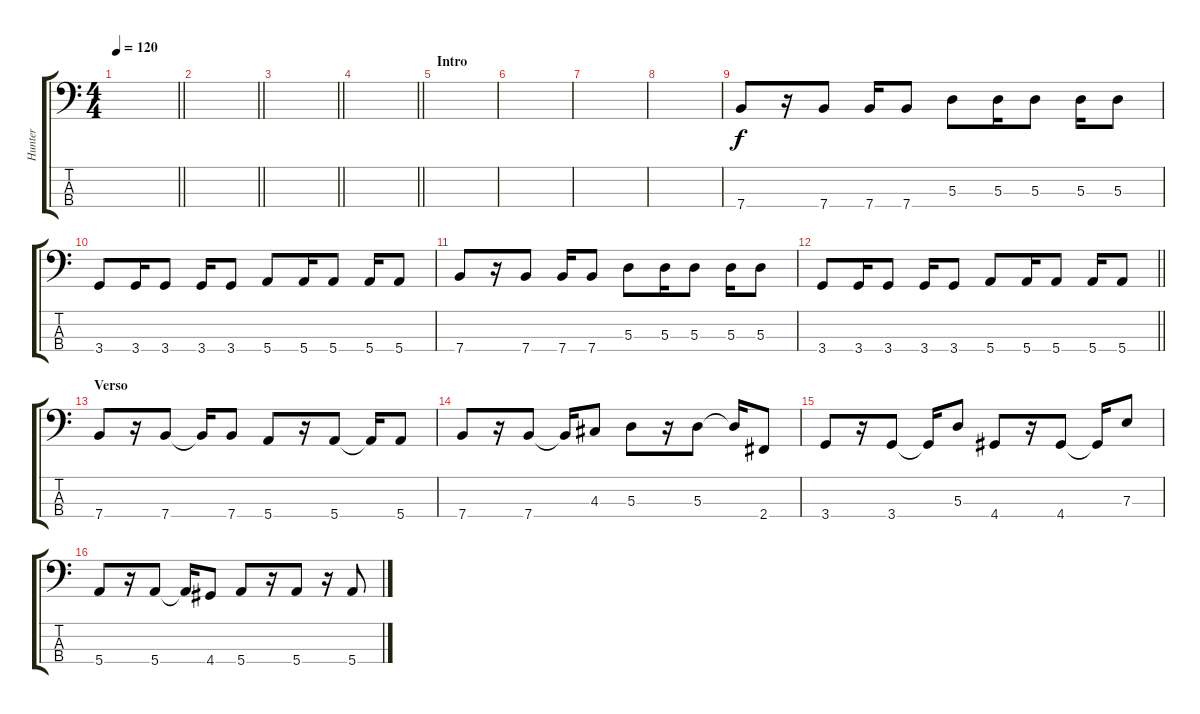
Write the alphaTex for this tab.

\track ("Hunter" "Hunter") {instrument electricbasspick}
\staff {score tabs}
\tuning (G2 D2 A1 E1) {hide}
\ts (4 4)
\tempo 120
\clef f4
\barLineRight lightlight
\ks c
|
\barLineRight lightlight
|
\barLineRight lightlight
|
\barLineRight lightlight
|
\section ("" "Intro")
|
|
|
|
7.4.8 r.16 7.4.8 7.4.16 7.4.8 5.3.8 5.3.16 5.3.8 5.3.16 5.3.8 |
3.4.8 3.4.16 3.4.8 3.4.16 3.4.8 5.4.8 5.4.16 5.4.8 5.4.16 5.4.8 |
7.4.8 r.16 7.4.8 7.4.16 7.4.8 5.3.8 5.3.16 5.3.8 5.3.16 5.3.8 |
\barLineRight lightlight
3.4.8 3.4.16 3.4.8 3.4.16 3.4.8 5.4.8 5.4.16 5.4.8 5.4.16 5.4.8 |
\section ("" "Verso")
7.4.8 r.16 7.4.8 7.4{t}.16 7.4.8 5.4.8 r.16 5.4.8 5.4{t}.16 5.4.8 |
7.4.8 r.16 7.4.8 7.4{t}.16 4.3.8 5.3.8 r.16 5.3.8 5.3{t}.16 2.4.8 |
3.4.8 r.16 3.4.8 3.4{t}.16 5.3.8 4.4.8 r.16 4.4.8 4.4{t}.16 7.3.8 |
5.4.8 r.16 5.4.8 5.4{t}.16 4.4.8 5.4.8 r.16 5.4.8 r.16 5.4.8
